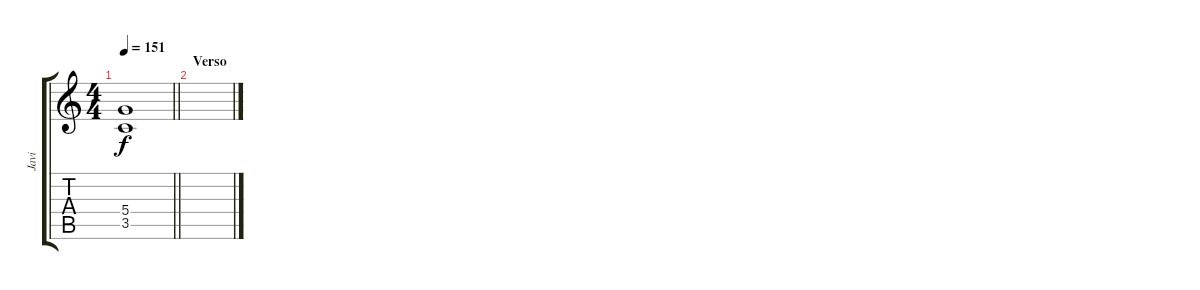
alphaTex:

\track ("Javi" "Javi") {instrument overdrivenguitar}
\staff {score tabs}
\tuning (E4 B3 G3 D3 A2 D2) {hide}
\ts (4 4)
\tempo 151
\clef g2
\barLineRight lightlight
\ks c
(5.4{t} 3.5{t}).1{dy f} |
\section ("" "Verso")
